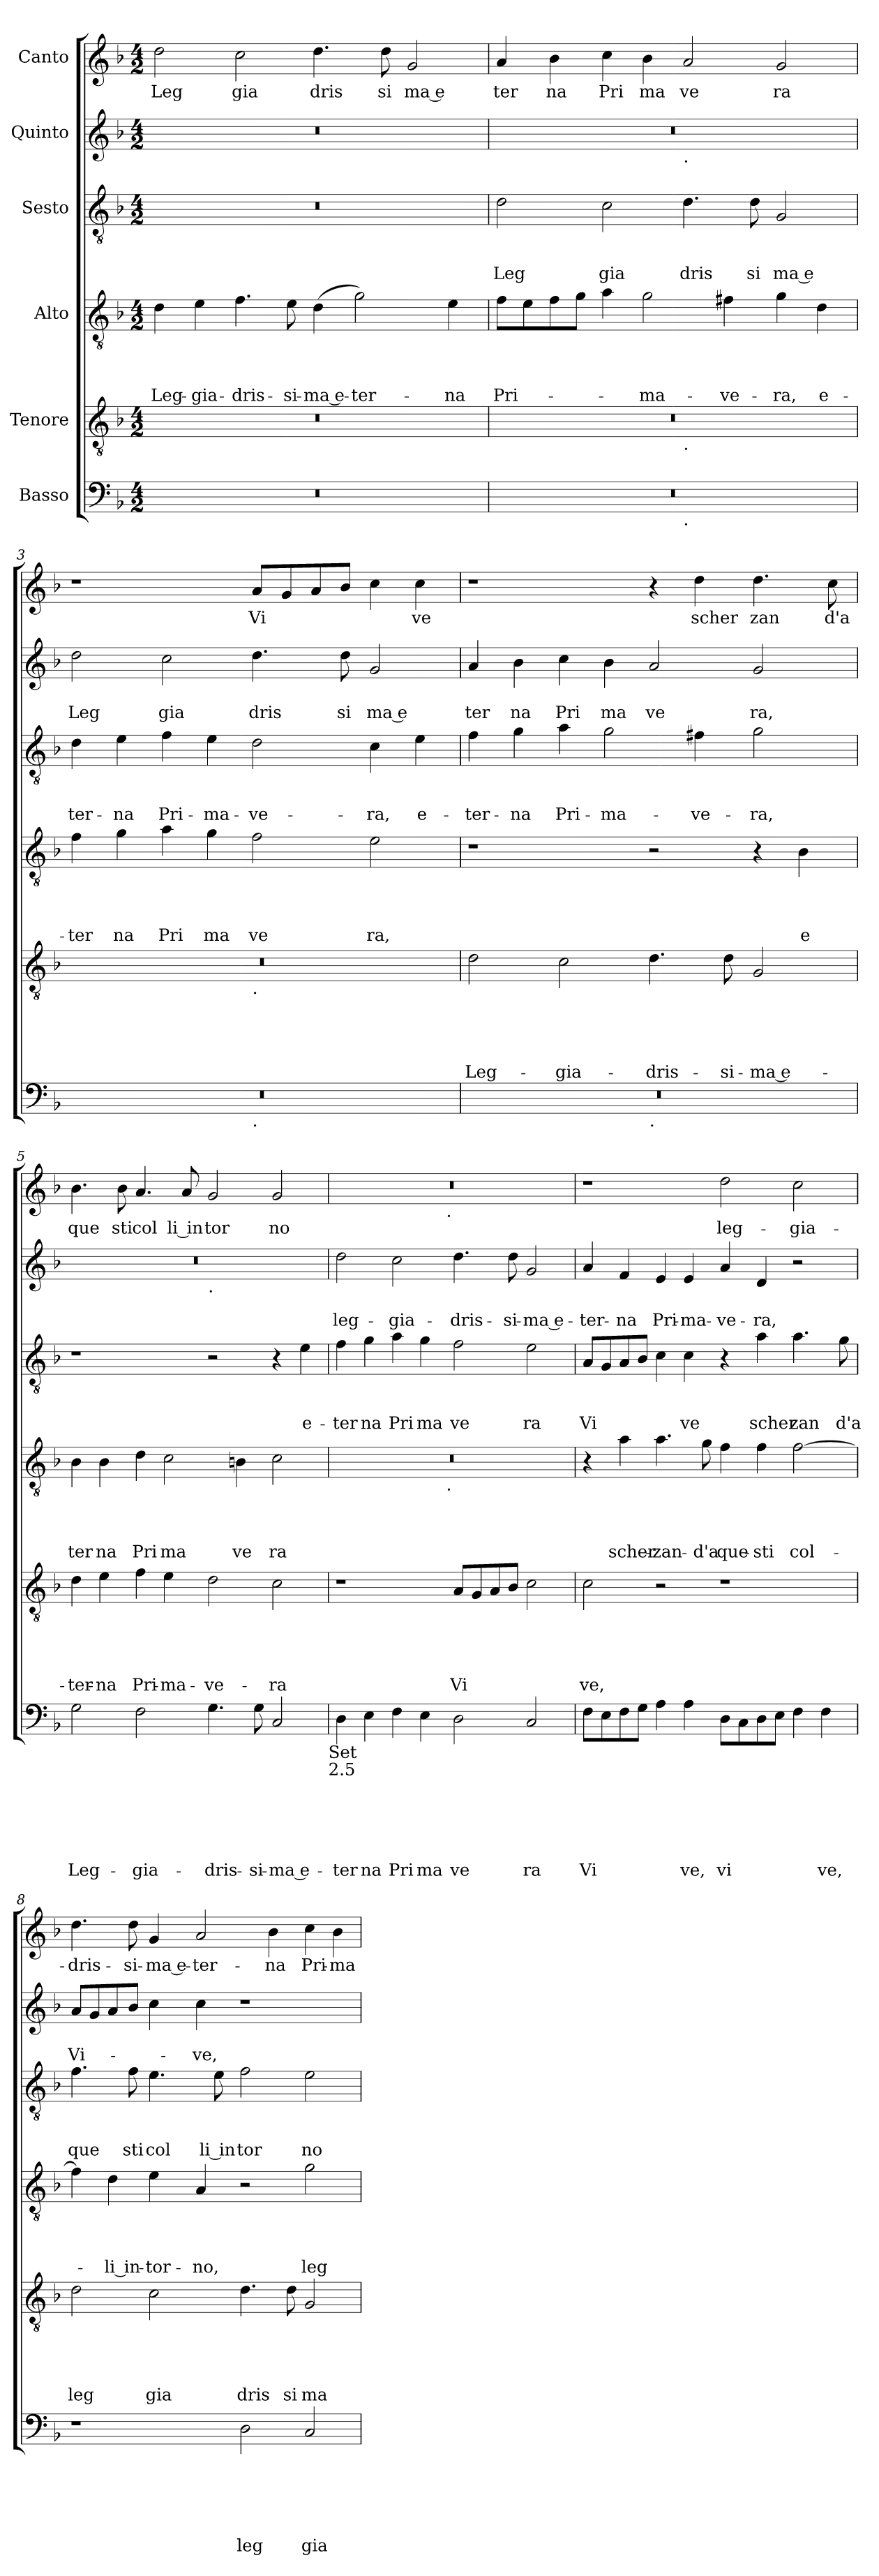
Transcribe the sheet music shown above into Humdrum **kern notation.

**kern	**text	**text	**text	**text	**text	**text	**kern	**text	**text	**text	**text	**text	**kern	**text	**text	**text	**text	**kern	**text	**text	**text	**kern	**text	**text	**kern	**text
*part6	*part6	*part6	*part6	*part6	*part6	*part6	*part5	*part5	*part5	*part5	*part5	*part5	*part4	*part4	*part4	*part4	*part4	*part3	*part3	*part3	*part3	*part2	*part2	*part2	*part1	*part1
*staff6	*staff6	*staff6	*staff6	*staff6	*staff6	*staff6	*staff5	*staff5	*staff5	*staff5	*staff5	*staff5	*staff4	*staff4	*staff4	*staff4	*staff4	*staff3	*staff3	*staff3	*staff3	*staff2	*staff2	*staff2	*staff1	*staff1
*I"Basso	*	*	*	*	*	*	*I"Tenore	*	*	*	*	*	*I"Alto	*	*	*	*	*I"Sesto	*	*	*	*I"Quinto	*	*	*I"Canto	*
*clefF4	*	*	*	*	*	*	*clefGv2	*	*	*	*	*	*clefGv2	*	*	*	*	*clefGv2	*	*	*	*clefG2	*	*	*clefG2	*
*k[b-]	*	*	*	*	*	*	*k[b-]	*	*	*	*	*	*k[b-]	*	*	*	*	*k[b-]	*	*	*	*k[b-]	*	*	*k[b-]	*
*F:	*	*	*	*	*	*	*F:	*	*	*	*	*	*F:	*	*	*	*	*F:	*	*	*	*F:	*	*	*F:	*
*M4/2	*	*	*	*	*	*	*M4/2	*	*	*	*	*	*M4/2	*	*	*	*	*M4/2	*	*	*	*M4/2	*	*	*M4/2	*
=1	=1	=1	=1	=1	=1	=1	=1	=1	=1	=1	=1	=1	=1	=1	=1	=1	=1	=1	=1	=1	=1	=1	=1	=1	=1	=1
!	!	!	!	!	!	!	!	!	!	!	!	!	!	!	!	!	!LO:LY:b	!	!	!	!	!	!	!	!	!LO:LY:b
0r	.	.	.	.	.	.	0r	.	.	.	.	.	4d\	.	.	.	Leg-	0r	.	.	.	0r	.	.	2dd\	Leg
!	!	!	!	!	!	!	!	!	!	!	!	!	!	!	!	!	!LO:LY:b	!	!	!	!	!	!	!	!	!
.	.	.	.	.	.	.	.	.	.	.	.	.	4e\	.	.	.	-gia-	.	.	.	.	.	.	.	.	.
!	!	!	!	!	!	!	!	!	!	!	!	!	!	!	!	!	!LO:LY:b	!	!	!	!	!	!	!	!	!LO:LY:b
.	.	.	.	.	.	.	.	.	.	.	.	.	4.f\	.	.	.	-dris-	.	.	.	.	.	.	.	2cc\	gia
!	!	!	!	!	!	!	!	!	!	!	!	!	!	!	!	!	!LO:LY:b	!	!	!	!	!	!	!	!	!
.	.	.	.	.	.	.	.	.	.	.	.	.	8e\	.	.	.	-si-	.	.	.	.	.	.	.	.	.
!	!	!	!	!	!	!	!	!	!	!	!	!	!	!	!	!	!LO:LY:b:rj	!	!	!	!	!	!	!	!	!LO:LY:b
.	.	.	.	.	.	.	.	.	.	.	.	.	(<4d\	.	.	.	-ma e-	.	.	.	.	.	.	.	4.dd\	dris
!	!	!	!	!	!	!	!	!	!	!	!	!	!	!	!	!	!LO:LY:b	!	!	!	!	!	!	!	!	!
.	.	.	.	.	.	.	.	.	.	.	.	.	2g\)	.	.	.	-ter-	.	.	.	.	.	.	.	.	.
!	!	!	!	!	!	!	!	!	!	!	!	!	!	!	!	!	!	!	!	!	!	!	!	!	!	!LO:LY:b
.	.	.	.	.	.	.	.	.	.	.	.	.	.	.	.	.	.	.	.	.	.	.	.	.	8dd\	si
!	!	!	!	!	!	!	!	!	!	!	!	!	!	!	!	!	!	!	!	!	!	!	!	!	!	!LO:LY:b:rj
.	.	.	.	.	.	.	.	.	.	.	.	.	.	.	.	.	.	.	.	.	.	.	.	.	2g/	ma e
!	!	!	!	!	!	!	!	!	!	!	!	!	!	!	!	!	!LO:LY:b	!	!	!	!	!	!	!	!	!
.	.	.	.	.	.	.	.	.	.	.	.	.	4e\	.	.	.	-na	.	.	.	.	.	.	.	.	.
=2	=2	=2	=2	=2	=2	=2	=2	=2	=2	=2	=2	=2	=2	=2	=2	=2	=2	=2	=2	=2	=2	=2	=2	=2	=2	=2
!	!	!	!	!	!	!	!	!	!	!	!	!	!	!	!	!	!LO:LY:b	!	!	!	!LO:LY:b	!	!	!	!	!LO:LY:b
*^	*	*	*	*	*	*	*^	*	*	*	*	*	*	*	*	*	*	*	*	*	*	*^	*	*	*	*
0r	1ryy	.	.	.	.	.	.	0r	1ryy	.	.	.	.	.	8f\L	.	.	.	Pri-	2d\	.	.	Leg	0r	1ryy	.	.	4a/	ter
.	.	.	.	.	.	.	.	.	.	.	.	.	.	.	8e\	.	.	.	.	.	.	.	.	.	.	.	.	.	.
!	!	!	!	!	!	!	!	!	!	!	!	!	!	!	!	!	!	!	!	!	!	!	!	!	!	!	!	!	!LO:LY:b
.	.	.	.	.	.	.	.	.	.	.	.	.	.	.	8f\	.	.	.	.	.	.	.	.	.	.	.	.	4b-\	na
.	.	.	.	.	.	.	.	.	.	.	.	.	.	.	8g\J	.	.	.	.	.	.	.	.	.	.	.	.	.	.
!	!	!	!	!	!	!	!	!	!	!	!	!	!	!	!	!	!	!	!	!	!	!	!LO:LY:b	!	!	!	!	!	!LO:LY:b
.	.	.	.	.	.	.	.	.	.	.	.	.	.	.	4a\	.	.	.	.	2c\	.	.	gia	.	.	.	.	4cc\	Pri
!	!	!	!	!	!	!	!	!	!	!	!	!	!	!	!	!	!	!	!LO:LY:b	!	!	!	!	!	!	!	!	!	!LO:LY:b
.	.	.	.	.	.	.	.	.	.	.	.	.	.	.	2g\	.	.	.	-ma-	.	.	.	.	.	.	.	.	4b-\	ma
!	!	!	!	!	!	!	!	!	!	!	!	!	!	!	!	!	!	!	!	!	!	!	!	!	!LO:TX:b:t=.	!	!	!	!
!	!	!	!	!	!	!	!	!	!LO:TX:b:t=.	!	!	!	!	!	!	!	!	!	!	!	!	!	!	!	!	!	!	!	!
!	!LO:TX:b:t=.	!	!	!	!	!	!	!	!	!	!	!	!	!	!	!	!	!	!	!	!	!	!	!	!	!	!	!	!
!	!	!	!	!	!	!	!	!	!	!	!	!	!	!	!	!	!	!	!	!	!	!	!LO:LY:b	!	!	!	!	!	!LO:LY:b
.	1ryy	.	.	.	.	.	.	.	1ryy	.	.	.	.	.	.	.	.	.	.	4.d\	.	.	dris	.	1ryy	.	.	2a/	ve
!	!	!	!	!	!	!	!	!	!	!	!	!	!	!	!	!	!	!	!LO:LY:b	!	!	!	!	!	!	!	!	!	!
.	.	.	.	.	.	.	.	.	.	.	.	.	.	.	4f#X\	.	.	.	-ve-	.	.	.	.	.	.	.	.	.	.
!	!	!	!	!	!	!	!	!	!	!	!	!	!	!	!	!	!	!	!	!	!	!	!LO:LY:b	!	!	!	!	!	!
.	.	.	.	.	.	.	.	.	.	.	.	.	.	.	.	.	.	.	.	8d\	.	.	si	.	.	.	.	.	.
!	!	!	!	!	!	!	!	!	!	!	!	!	!	!	!	!	!	!	!LO:LY:b	!	!	!	!LO:LY:b:rj	!	!	!	!	!	!LO:LY:b
.	.	.	.	.	.	.	.	.	.	.	.	.	.	.	4g\	.	.	.	-ra,	2G/	.	.	ma e	.	.	.	.	2g/	ra
!	!	!	!	!	!	!	!	!	!	!	!	!	!	!	!	!	!	!	!LO:LY:b	!	!	!	!	!	!	!	!	!	!
.	.	.	.	.	.	.	.	.	.	.	.	.	.	.	4d\	.	.	.	e-	.	.	.	.	.	.	.	.	.	.
!!LO:PB:g=z
=3	=3	=3	=3	=3	=3	=3	=3	=3	=3	=3	=3	=3	=3	=3	=3	=3	=3	=3	=3	=3	=3	=3	=3	=3	=3	=3	=3	=3	=3
!	!	!	!	!	!	!	!	!	!	!	!	!	!	!	!	!	!	!	!LO:LY:b	!	!	!	!LO:LY:b	!	!	!	!LO:LY:b	!	!
*	*	*	*	*	*	*	*	*	*	*	*	*	*	*	*	*	*	*	*	*	*	*	*	*v	*v	*	*	*	*
0r	1ryy	.	.	.	.	.	.	0r	1ryy	.	.	.	.	.	4f\	.	.	.	-ter	4d\	.	.	ter-	2dd\	.	Leg	1r	.
!	!	!	!	!	!	!	!	!	!	!	!	!	!	!	!	!	!	!	!LO:LY:b	!	!	!	!LO:LY:b	!	!	!	!	!
.	.	.	.	.	.	.	.	.	.	.	.	.	.	.	4g\	.	.	.	na	4e\	.	.	-na	.	.	.	.	.
!	!	!	!	!	!	!	!	!	!	!	!	!	!	!	!	!	!	!	!LO:LY:b	!	!	!	!LO:LY:b	!	!	!LO:LY:b	!	!
.	.	.	.	.	.	.	.	.	.	.	.	.	.	.	4a\	.	.	.	Pri	4f\	.	.	Pri-	2cc\	.	gia	.	.
!	!	!	!	!	!	!	!	!	!	!	!	!	!	!	!	!	!	!	!LO:LY:b	!	!	!	!LO:LY:b	!	!	!	!	!
.	.	.	.	.	.	.	.	.	.	.	.	.	.	.	4g\	.	.	.	ma	4e\	.	.	-ma-	.	.	.	.	.
!	!	!	!	!	!	!	!	!	!LO:TX:b:t=.	!	!	!	!	!	!	!	!	!	!	!	!	!	!	!	!	!	!	!
!	!LO:TX:b:t=.	!	!	!	!	!	!	!	!	!	!	!	!	!	!	!	!	!	!	!	!	!	!	!	!	!	!	!
!	!	!	!	!	!	!	!	!	!	!	!	!	!	!	!	!	!	!	!LO:LY:b	!	!	!	!LO:LY:b	!	!	!LO:LY:b	!	!LO:LY:b
.	1ryy	.	.	.	.	.	.	.	1ryy	.	.	.	.	.	2f\	.	.	.	ve	2d\	.	.	-ve-	4.dd\	.	dris	8a/L	Vi
.	.	.	.	.	.	.	.	.	.	.	.	.	.	.	.	.	.	.	.	.	.	.	.	.	.	.	8g/	.
.	.	.	.	.	.	.	.	.	.	.	.	.	.	.	.	.	.	.	.	.	.	.	.	.	.	.	8a/	.
!	!	!	!	!	!	!	!	!	!	!	!	!	!	!	!	!	!	!	!	!	!	!	!	!	!	!LO:LY:b	!	!
.	.	.	.	.	.	.	.	.	.	.	.	.	.	.	.	.	.	.	.	.	.	.	.	8dd\	.	si	8b-/J	.
!	!	!	!	!	!	!	!	!	!	!	!	!	!	!	!	!	!	!	!LO:LY:b	!	!	!	!LO:LY:b	!	!	!LO:LY:b:rj	!	!
.	.	.	.	.	.	.	.	.	.	.	.	.	.	.	2e\	.	.	.	ra,	4c\	.	.	-ra,	2g/	.	ma e	4cc\	.
!	!	!	!	!	!	!	!	!	!	!	!	!	!	!	!	!	!	!	!	!	!	!	!LO:LY:b	!	!	!	!	!LO:LY:b
.	.	.	.	.	.	.	.	.	.	.	.	.	.	.	.	.	.	.	.	4e\	.	.	e-	.	.	.	4cc\	ve
=4	=4	=4	=4	=4	=4	=4	=4	=4	=4	=4	=4	=4	=4	=4	=4	=4	=4	=4	=4	=4	=4	=4	=4	=4	=4	=4	=4	=4
!	!	!	!	!	!	!	!	!	!	!	!	!	!	!LO:LY:b	!	!	!	!	!	!	!	!	!LO:LY:b	!	!	!LO:LY:b	!	!
*	*	*	*	*	*	*	*	*v	*v	*	*	*	*	*	*	*	*	*	*	*	*	*	*	*	*	*	*	*
0r	1ryy	.	.	.	.	.	.	2d\	.	.	.	.	Leg-	1r	.	.	.	.	4f\	.	.	-ter-	4a/	.	ter	1r	.
!	!	!	!	!	!	!	!	!	!	!	!	!	!	!	!	!	!	!	!	!	!	!LO:LY:b	!	!	!LO:LY:b	!	!
.	.	.	.	.	.	.	.	.	.	.	.	.	.	.	.	.	.	.	4g\	.	.	-na	4b-\	.	na	.	.
!	!	!	!	!	!	!	!	!	!	!	!	!	!LO:LY:b	!	!	!	!	!	!	!	!	!LO:LY:b	!	!	!LO:LY:b	!	!
.	.	.	.	.	.	.	.	2c\	.	.	.	.	-gia-	.	.	.	.	.	4a\	.	.	Pri-	4cc\	.	Pri	.	.
!	!	!	!	!	!	!	!	!	!	!	!	!	!	!	!	!	!	!	!	!	!	!LO:LY:b	!	!	!LO:LY:b	!	!
.	.	.	.	.	.	.	.	.	.	.	.	.	.	.	.	.	.	.	2g\	.	.	-ma-	4b-\	.	ma	.	.
!	!LO:TX:b:t=.	!	!	!	!	!	!	!	!	!	!	!	!	!	!	!	!	!	!	!	!	!	!	!	!	!	!
!	!	!	!	!	!	!	!	!	!	!	!	!	!LO:LY:b	!	!	!	!	!	!	!	!	!	!	!	!LO:LY:b	!	!
.	1ryy	.	.	.	.	.	.	4.d\	.	.	.	.	-dris-	2r	.	.	.	.	.	.	.	.	2a/	.	ve	4r	.
!	!	!	!	!	!	!	!	!	!	!	!	!	!	!	!	!	!	!	!	!	!	!LO:LY:b	!	!	!	!	!LO:LY:b
.	.	.	.	.	.	.	.	.	.	.	.	.	.	.	.	.	.	.	4f#X\	.	.	-ve-	.	.	.	4dd\	scher
!	!	!	!	!	!	!	!	!	!	!	!	!	!LO:LY:b	!	!	!	!	!	!	!	!	!	!	!	!	!	!
.	.	.	.	.	.	.	.	8d\	.	.	.	.	-si-	.	.	.	.	.	.	.	.	.	.	.	.	.	.
!	!	!	!	!	!	!	!	!	!	!	!	!	!LO:LY:b:rj	!	!	!	!	!	!	!	!	!LO:LY:b	!	!	!LO:LY:b	!	!LO:LY:b
.	.	.	.	.	.	.	.	2G/	.	.	.	.	-ma e-	4r	.	.	.	.	2g\	.	.	-ra,	2g/	.	ra,	4.dd\	zan
!	!	!	!	!	!	!	!	!	!	!	!	!	!	!	!	!	!	!LO:LY:b	!	!	!	!	!	!	!	!	!
.	.	.	.	.	.	.	.	.	.	.	.	.	.	4B-\	.	.	.	e	.	.	.	.	.	.	.	.	.
!	!	!	!	!	!	!	!	!	!	!	!	!	!	!	!	!	!	!	!	!	!	!	!	!	!	!	!LO:LY:b
.	.	.	.	.	.	.	.	.	.	.	.	.	.	.	.	.	.	.	.	.	.	.	.	.	.	8cc\	d'a
=5	=5	=5	=5	=5	=5	=5	=5	=5	=5	=5	=5	=5	=5	=5	=5	=5	=5	=5	=5	=5	=5	=5	=5	=5	=5	=5	=5
!	!	!	!	!	!	!	!LO:LY:b	!	!	!	!	!	!LO:LY:b	!	!	!	!	!LO:LY:b	!	!	!	!	!	!	!	!	!LO:LY:b
*v	*v	*	*	*	*	*	*	*	*	*	*	*	*	*	*	*	*	*	*	*	*	*	*^	*	*	*	*
2G\	.	.	.	.	.	Leg-	4d\	.	.	.	.	-ter-	4B-\	.	.	.	ter	1r	.	.	.	0r	1ryy	.	.	4.b->\	que
!	!	!	!	!	!	!	!	!	!	!	!	!LO:LY:b	!	!	!	!	!LO:LY:b	!	!	!	!	!	!	!	!	!	!
.	.	.	.	.	.	.	4e\	.	.	.	.	-na	4B-\	.	.	.	na	.	.	.	.	.	.	.	.	.	.
!	!	!	!	!	!	!	!	!	!	!	!	!	!	!	!	!	!	!	!	!	!	!	!	!	!	!	!LO:LY:b
.	.	.	.	.	.	.	.	.	.	.	.	.	.	.	.	.	.	.	.	.	.	.	.	.	.	8b-\	sti
!	!	!	!	!	!	!LO:LY:b	!	!	!	!	!	!LO:LY:b	!	!	!	!	!LO:LY:b	!	!	!	!	!	!	!	!	!	!LO:LY:b
2F\	.	.	.	.	.	-gia-	4f\	.	.	.	.	Pri-	4d\	.	.	.	Pri	.	.	.	.	.	.	.	.	4.a/	col
!	!	!	!	!	!	!	!	!	!	!	!	!LO:LY:b	!	!	!	!	!LO:LY:b	!	!	!	!	!	!	!	!	!	!
.	.	.	.	.	.	.	4e\	.	.	.	.	-ma-	2c\	.	.	.	ma	.	.	.	.	.	.	.	.	.	.
!	!	!	!	!	!	!	!	!	!	!	!	!	!	!	!	!	!	!	!	!	!	!	!	!	!	!	!LO:LY:b:rj
.	.	.	.	.	.	.	.	.	.	.	.	.	.	.	.	.	.	.	.	.	.	.	.	.	.	8a/	li in
!	!	!	!	!	!	!	!	!	!	!	!	!	!	!	!	!	!	!	!	!	!	!	!LO:TX:b:t=.	!	!	!	!
!	!	!	!	!	!	!LO:LY:b	!	!	!	!	!	!LO:LY:b	!	!	!	!	!	!	!	!	!	!	!	!	!	!	!LO:LY:b
4.G\	.	.	.	.	.	-dris-	2d\	.	.	.	.	-ve-	.	.	.	.	.	2r	.	.	.	.	1ryy	.	.	2g/	tor
!	!	!	!	!	!	!	!	!	!	!	!	!	!	!	!	!	!LO:LY:b	!	!	!	!	!	!	!	!	!	!
.	.	.	.	.	.	.	.	.	.	.	.	.	4Bn\	.	.	.	ve	.	.	.	.	.	.	.	.	.	.
!	!	!	!	!	!	!LO:LY:b	!	!	!	!	!	!	!	!	!	!	!	!	!	!	!	!	!	!	!	!	!
8G\	.	.	.	.	.	-si-	.	.	.	.	.	.	.	.	.	.	.	.	.	.	.	.	.	.	.	.	.
!	!	!	!	!	!	!LO:LY:b:rj	!	!	!	!	!	!LO:LY:b	!	!	!	!	!LO:LY:b	!	!	!	!	!	!	!	!	!	!LO:LY:b
2C/	.	.	.	.	.	-ma e-	2c\	.	.	.	.	-ra	2c\	.	.	.	ra	4r	.	.	.	.	.	.	.	2g/	no
!	!	!	!	!	!	!	!	!	!	!	!	!	!	!	!	!	!	!	!	!	!LO:LY:b	!	!	!	!	!	!
.	.	.	.	.	.	.	.	.	.	.	.	.	.	.	.	.	.	4e\	.	.	e-	.	.	.	.	.	.
!LO:TX:b:t=Set	!	!	!	!	!	!	!	!	!	!	!	!	!	!	!	!	!	!	!	!	!	!	!	!	!	!	!
!LO:TX:b:t=2.5	!	!	!	!	!	!	!	!	!	!	!	!	!	!	!	!	!	!	!	!	!	!	!	!	!	!	!
!!LO:LB:g=z
=6	=6	=6	=6	=6	=6	=6	=6	=6	=6	=6	=6	=6	=6	=6	=6	=6	=6	=6	=6	=6	=6	=6	=6	=6	=6	=6	=6
!	!	!	!	!	!	!LO:LY:b	!	!	!	!	!	!	!	!	!	!	!	!	!	!	!LO:LY:b	!	!	!	!LO:LY:b	!	!
*	*	*	*	*	*	*	*	*	*	*	*	*	*^	*	*	*	*	*	*	*	*	*v	*v	*	*	*^	*
4D\	.	.	.	.	.	-ter	1r	.	.	.	.	.	0r	2ryy	.	.	.	.	4f\	.	.	-ter	2dd\	.	leg-	0r	2ryy	.
!	!	!	!	!	!	!LO:LY:b	!	!	!	!	!	!	!	!	!	!	!	!	!	!	!	!LO:LY:b	!	!	!	!	!	!
4E\	.	.	.	.	.	na	.	.	.	.	.	.	.	.	.	.	.	.	4g\	.	.	na	.	.	.	.	.	.
!	!	!	!	!	!	!LO:LY:b	!	!	!	!	!	!	!	!	!	!	!	!	!	!	!	!LO:LY:b	!	!	!LO:LY:b	!	!	!
4F\	.	.	.	.	.	Pri	.	.	.	.	.	.	.	4...ryy	.	.	.	.	4a\	.	.	Pri	2cc\	.	-gia-	.	4...ryy	.
!	!	!	!	!	!	!LO:LY:b	!	!	!	!	!	!	!	!	!	!	!	!	!	!	!	!LO:LY:b	!	!	!	!	!	!
4E\	.	.	.	.	.	ma	.	.	.	.	.	.	.	.	.	.	.	.	4g\	.	.	ma	.	.	.	.	.	.
!	!	!	!	!	!	!	!	!	!	!	!	!	!	!	!	!	!	!	!	!	!	!	!	!	!	!	!LO:TX:b:t=.	!
!	!	!	!	!	!	!	!	!	!	!	!	!	!	!LO:TX:b:t=.	!	!	!	!	!	!	!	!	!	!	!	!	!	!
.	.	.	.	.	.	.	.	.	.	.	.	.	.	1ryy	.	.	.	.	.	.	.	.	.	.	.	.	1ryy	.
!	!	!	!	!	!	!LO:LY:b	!	!	!	!	!	!LO:LY:b	!	!	!	!	!	!	!	!	!	!LO:LY:b	!	!	!LO:LY:b	!	!	!
2D\	.	.	.	.	.	ve	8A/L	.	.	.	.	Vi	.	.	.	.	.	.	2f\	.	.	ve	4.dd\	.	-dris-	.	.	.
.	.	.	.	.	.	.	8G/	.	.	.	.	.	.	.	.	.	.	.	.	.	.	.	.	.	.	.	.	.
.	.	.	.	.	.	.	8A/	.	.	.	.	.	.	.	.	.	.	.	.	.	.	.	.	.	.	.	.	.
!	!	!	!	!	!	!	!	!	!	!	!	!	!	!	!	!	!	!	!	!	!	!	!	!	!LO:LY:b	!	!	!
.	.	.	.	.	.	.	8B-/J	.	.	.	.	.	.	.	.	.	.	.	.	.	.	.	8dd\	.	-si-	.	.	.
!	!	!	!	!	!	!LO:LY:b	!	!	!	!	!	!	!	!	!	!	!	!	!	!	!	!LO:LY:b	!	!	!LO:LY:b:rj	!	!	!
2C/	.	.	.	.	.	ra	2c\	.	.	.	.	.	.	.	.	.	.	.	2e\	.	.	ra	2g/	.	-ma e-	.	.	.
.	.	.	.	.	.	.	.	.	.	.	.	.	.	32ryy	.	.	.	.	.	.	.	.	.	.	.	.	32ryy	.
=7	=7	=7	=7	=7	=7	=7	=7	=7	=7	=7	=7	=7	=7	=7	=7	=7	=7	=7	=7	=7	=7	=7	=7	=7	=7	=7	=7	=7
!	!	!	!	!	!	!LO:LY:b	!	!	!	!	!	!LO:LY:b	!	!	!	!	!	!	!	!	!	!LO:LY:b	!	!	!LO:LY:b	!	!	!
*	*	*	*	*	*	*	*	*	*	*	*	*	*v	*v	*	*	*	*	*	*	*	*	*	*	*	*v	*v	*
8F\L	.	.	.	.	.	Vi	2c\	.	.	.	.	ve,	4r	.	.	.	.	8A/L	.	.	Vi	4a/	.	-ter-	1r	.
8E\	.	.	.	.	.	.	.	.	.	.	.	.	.	.	.	.	.	8G/	.	.	.	.	.	.	.	.
!	!	!	!	!	!	!	!	!	!	!	!	!	!	!	!	!	!LO:LY:b	!	!	!	!	!	!	!LO:LY:b	!	!
8F\	.	.	.	.	.	.	.	.	.	.	.	.	4a\	.	.	.	scher-	8A/	.	.	.	4f/	.	-na	.	.
8G\J	.	.	.	.	.	.	.	.	.	.	.	.	.	.	.	.	.	8B-/J	.	.	.	.	.	.	.	.
!	!	!	!	!	!	!	!	!	!	!	!	!	!	!	!	!	!LO:LY:b	!	!	!	!	!	!	!LO:LY:b	!	!
4A\	.	.	.	.	.	.	2r	.	.	.	.	.	4.a\	.	.	.	-zan-	4c\	.	.	.	4e/	.	Pri-	.	.
!	!	!	!	!	!	!LO:LY:b	!	!	!	!	!	!	!	!	!	!	!	!	!	!	!LO:LY:b	!	!	!LO:LY:b	!	!
4A\	.	.	.	.	.	ve,	.	.	.	.	.	.	.	.	.	.	.	4c\	.	.	ve	4e/	.	-ma-	.	.
!	!	!	!	!	!	!	!	!	!	!	!	!	!	!	!	!	!LO:LY:b	!	!	!	!	!	!	!	!	!
.	.	.	.	.	.	.	.	.	.	.	.	.	8g\	.	.	.	-d'a	.	.	.	.	.	.	.	.	.
!	!	!	!	!	!	!LO:LY:b	!	!	!	!	!	!	!	!	!	!	!LO:LY:b	!	!	!	!	!	!	!LO:LY:b	!	!LO:LY:b
8D\L	.	.	.	.	.	vi	1r	.	.	.	.	.	4f\	.	.	.	que-	4r	.	.	.	4a/	.	-ve-	2dd\	leg-
8C\	.	.	.	.	.	.	.	.	.	.	.	.	.	.	.	.	.	.	.	.	.	.	.	.	.	.
!	!	!	!	!	!	!	!	!	!	!	!	!	!	!	!	!	!LO:LY:b	!	!	!	!LO:LY:b	!	!	!LO:LY:b	!	!
8D\	.	.	.	.	.	.	.	.	.	.	.	.	4f\	.	.	.	-sti	4a\	.	.	scher	4d/	.	-ra,	.	.
8E\J	.	.	.	.	.	.	.	.	.	.	.	.	.	.	.	.	.	.	.	.	.	.	.	.	.	.
!	!	!	!	!	!	!	!	!	!	!	!	!	!	!	!	!	!LO:LY:b	!	!	!	!LO:LY:b	!	!	!	!	!LO:LY:b
4F\	.	.	.	.	.	.	.	.	.	.	.	.	[>2f\	.	.	.	col-	4.a\	.	.	zan	2r	.	.	2cc\	-gia-
!	!	!	!	!	!	!LO:LY:b	!	!	!	!	!	!	!	!	!	!	!	!	!	!	!	!	!	!	!	!
4F\	.	.	.	.	.	ve,	.	.	.	.	.	.	.	.	.	.	.	.	.	.	.	.	.	.	.	.
!	!	!	!	!	!	!	!	!	!	!	!	!	!	!	!	!	!	!	!	!	!LO:LY:b	!	!	!	!	!
.	.	.	.	.	.	.	.	.	.	.	.	.	.	.	.	.	.	8g\	.	.	d'a	.	.	.	.	.
=8	=8	=8	=8	=8	=8	=8	=8	=8	=8	=8	=8	=8	=8	=8	=8	=8	=8	=8	=8	=8	=8	=8	=8	=8	=8	=8
!	!	!	!	!	!	!	!	!	!	!	!	!LO:LY:b	!	!	!	!	!	!	!	!	!LO:LY:b	!	!	!LO:LY:b	!	!LO:LY:b
1r	.	.	.	.	.	.	2d\	.	.	.	.	leg	4f\]	.	.	.	.	4.f\	.	.	que	8a/L	.	Vi-	4.dd\	-dris-
.	.	.	.	.	.	.	.	.	.	.	.	.	.	.	.	.	.	.	.	.	.	8g/	.	.	.	.
!	!	!	!	!	!	!	!	!	!	!	!	!	!	!	!	!	!LO:LY:b:rj	!	!	!	!	!	!	!	!	!
.	.	.	.	.	.	.	.	.	.	.	.	.	4d\	.	.	.	-li in-	.	.	.	.	8a/	.	.	.	.
!	!	!	!	!	!	!	!	!	!	!	!	!	!	!	!	!	!	!	!	!	!LO:LY:b	!	!	!	!	!LO:LY:b
.	.	.	.	.	.	.	.	.	.	.	.	.	.	.	.	.	.	8f\	.	.	sti	8b-/J	.	.	8dd\	-si-
!	!	!	!	!	!	!	!	!	!	!	!	!LO:LY:b	!	!	!	!	!LO:LY:b	!	!	!	!LO:LY:b	!	!	!	!	!LO:LY:b:rj
.	.	.	.	.	.	.	2c\	.	.	.	.	gia	4e\	.	.	.	-tor-	4.e\	.	.	col	4cc\	.	.	4g/	-ma e-
!	!	!	!	!	!	!	!	!	!	!	!	!	!	!	!	!	!LO:LY:b	!	!	!	!	!	!	!LO:LY:b	!	!LO:LY:b
.	.	.	.	.	.	.	.	.	.	.	.	.	4A/	.	.	.	-no,	.	.	.	.	4cc\	.	-ve,	2a/	-ter-
!	!	!	!	!	!	!	!	!	!	!	!	!	!	!	!	!	!	!	!	!	!LO:LY:b:rj	!	!	!	!	!
.	.	.	.	.	.	.	.	.	.	.	.	.	.	.	.	.	.	8e\	.	.	li in	.	.	.	.	.
!	!	!	!	!	!	!LO:LY:b	!	!	!	!	!	!LO:LY:b	!	!	!	!	!	!	!	!	!LO:LY:b	!	!	!	!	!
2D\	.	.	.	.	.	leg	4.d\	.	.	.	.	dris	2r	.	.	.	.	2f\	.	.	tor	1r	.	.	.	.
!	!	!	!	!	!	!	!	!	!	!	!	!	!	!	!	!	!	!	!	!	!	!	!	!	!	!LO:LY:b
.	.	.	.	.	.	.	.	.	.	.	.	.	.	.	.	.	.	.	.	.	.	.	.	.	4b-\	-na
!	!	!	!	!	!	!	!	!	!	!	!	!LO:LY:b	!	!	!	!	!	!	!	!	!	!	!	!	!	!
.	.	.	.	.	.	.	8d\	.	.	.	.	si	.	.	.	.	.	.	.	.	.	.	.	.	.	.
!	!	!	!	!	!	!LO:LY:b	!	!	!	!	!	!LO:LY:b	!	!	!	!	!LO:LY:b	!	!	!	!LO:LY:b	!	!	!	!	!LO:LY:b
2C/	.	.	.	.	.	gia	2G/	.	.	.	.	ma	2g\	.	.	.	leg-	2e\	.	.	no	.	.	.	4cc\	Pri-
!	!	!	!	!	!	!	!	!	!	!	!	!	!	!	!	!	!	!	!	!	!	!	!	!	!	!LO:LY:b
.	.	.	.	.	.	.	.	.	.	.	.	.	.	.	.	.	.	.	.	.	.	.	.	.	4b-\	-ma-
=	=	=	=	=	=	=	=	=	=	=	=	=	=	=	=	=	=	=	=	=	=	=	=	=	=	=
*-	*-	*-	*-	*-	*-	*-	*-	*-	*-	*-	*-	*-	*-	*-	*-	*-	*-	*-	*-	*-	*-	*-	*-	*-	*-	*-
